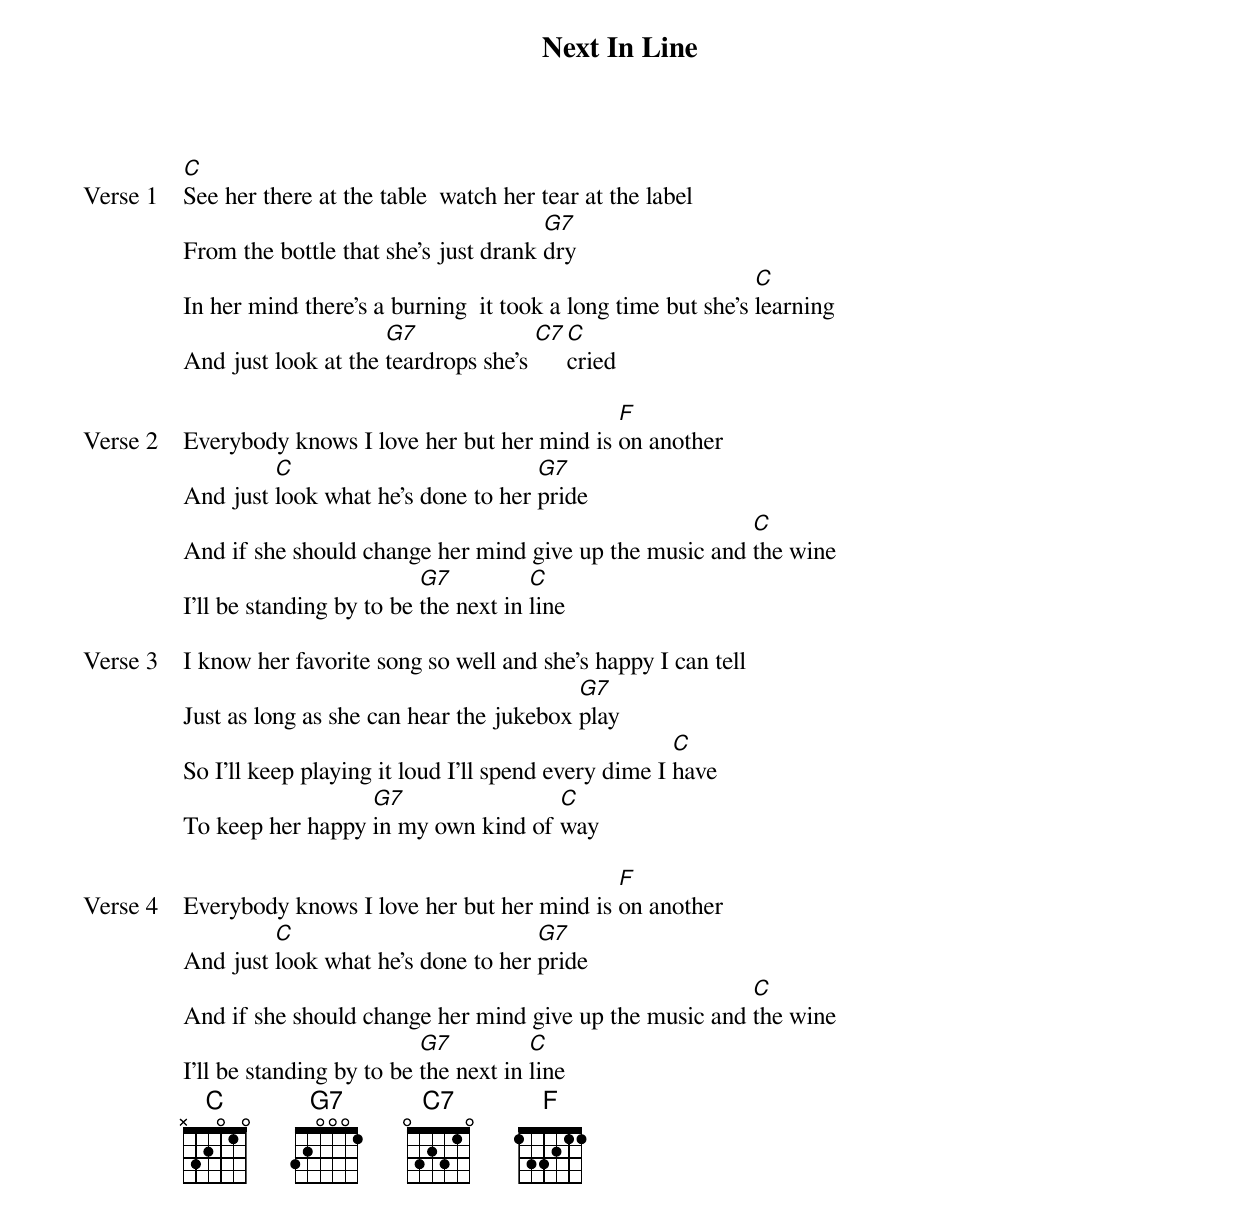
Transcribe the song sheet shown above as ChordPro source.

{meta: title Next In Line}
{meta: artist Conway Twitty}
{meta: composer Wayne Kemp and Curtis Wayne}
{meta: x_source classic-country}
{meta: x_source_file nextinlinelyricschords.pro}
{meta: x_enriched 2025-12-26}

{start_of_verse: Verse 1}
[C]See her there at the table  watch her tear at the label
From the bottle that she's just drank [G7]dry
In her mind there's a burning  it took a long time but she's [C]learning
And just look at the [G7]teardrops she's [C7][C]cried
{end_of_verse}

{start_of_verse: Verse 2}
Everybody knows I love her but her mind is [F]on another
And just [C]look what he's done to her [G7]pride
And if she should change her mind give up the music and [C]the wine
I'll be standing by to be [G7]the next in [C]line
{end_of_verse}

{start_of_verse: Verse 3}
I know her favorite song so well and she's happy I can tell
Just as long as she can hear the jukebox [G7]play
So I'll keep playing it loud I'll spend every dime I [C]have
To keep her happy [G7]in my own kind of [C]way
{end_of_verse}

{start_of_verse: Verse 4}
Everybody knows I love her but her mind is [F]on another
And just [C]look what he's done to her [G7]pride
And if she should change her mind give up the music and [C]the wine
I'll be standing by to be [G7]the next in [C]line
{end_of_verse}
